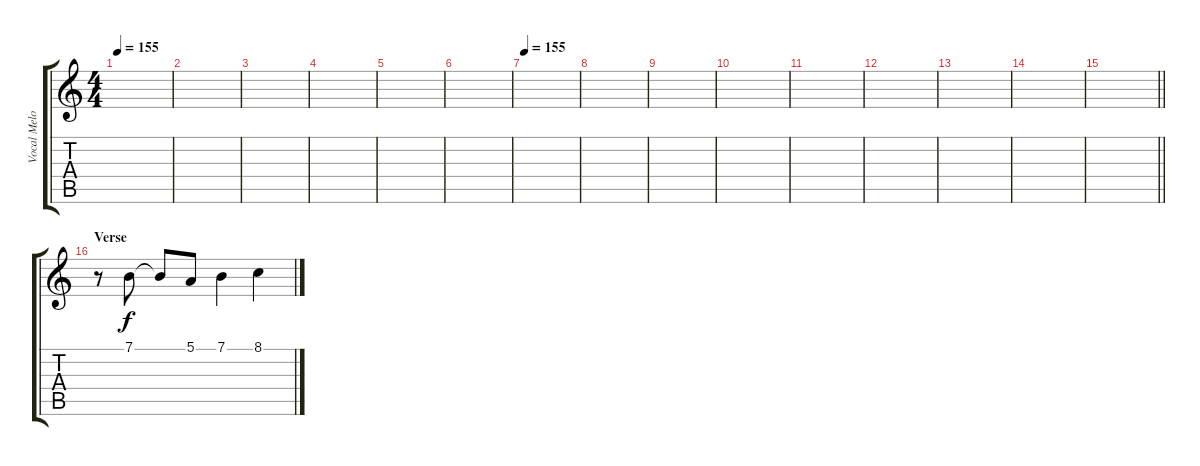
\track ("Vocal Melody" "Vocal Melo") {solo instrument clarinet}
\staff {score tabs}
\tuning (E4 B3 G3 D3 A2 E2) {hide}
\ts (4 4)
\tempo 155
\clef g2
\ks c
|
|
|
|
|
|
\tempo 155
|
|
|
|
|
|
|
|
\barLineRight lightlight
|
\section ("" "Verse")
r.8 7.1.8 7.1{t}.8 5.1.8 7.1.4 8.1.4
